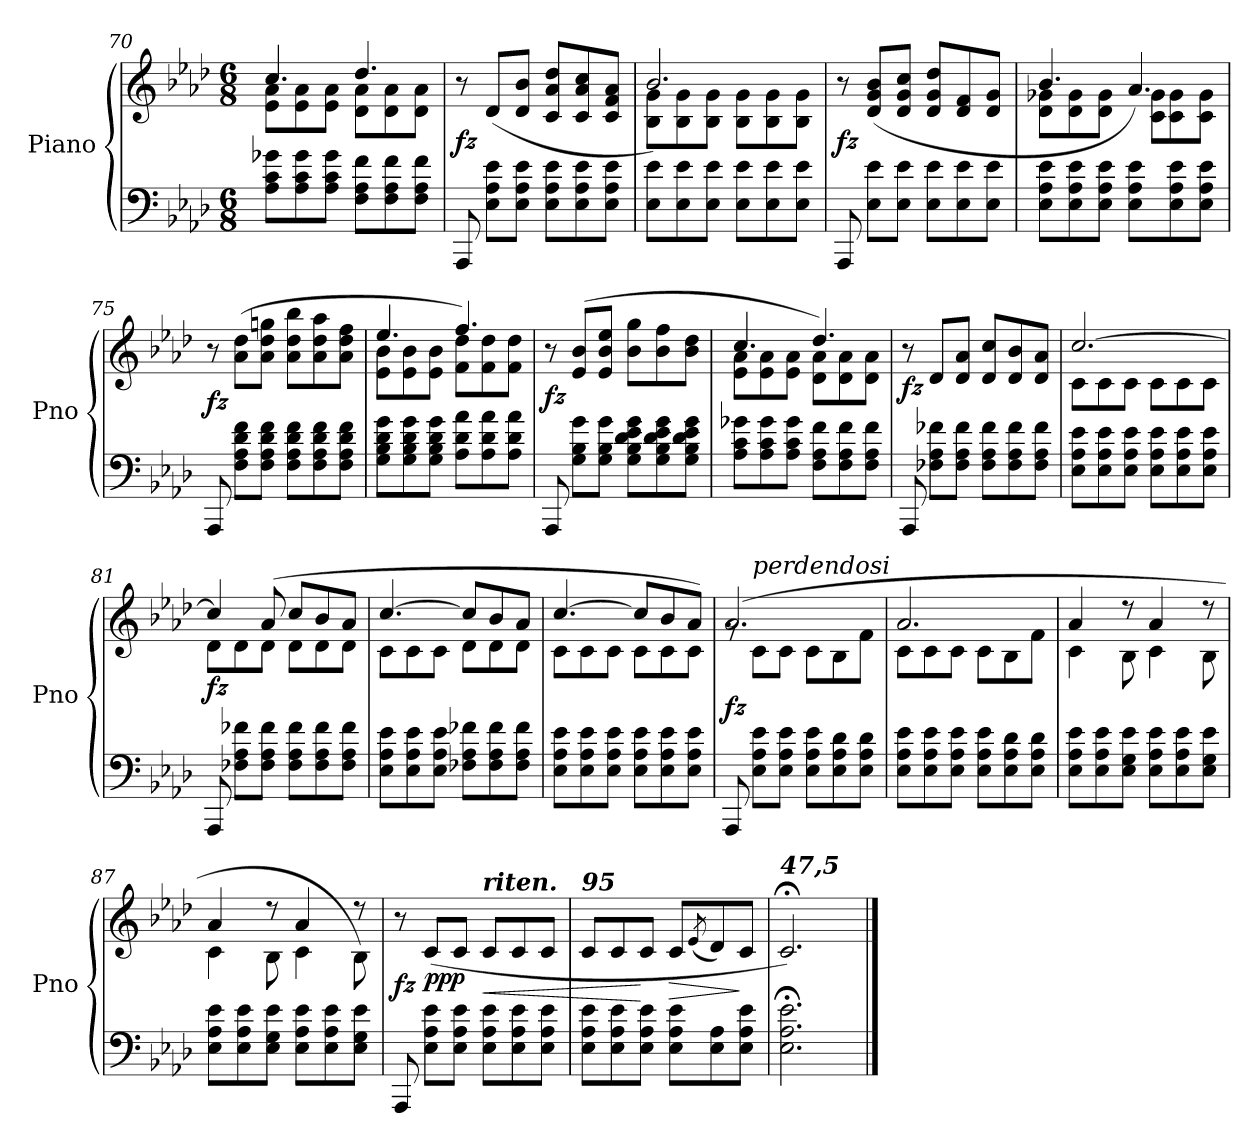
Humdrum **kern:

**kern	**kern	**dynam
*part1	*part1	*part1
*staff2	*staff1	*staff1/2
*I"Piano	*	*
*I'Pno	*	*
*clefF4	*clefG2	*
*k[b-e-a-d-]	*k[b-e-a-d-]	*
*M6/8	*M6/8	*
=70	=70	=70
*	*^	*
8A-\ 8c\ 8g-X\L	4.cc/	8e-\ 8a-\L	.
8A-\ 8c\ 8g-\	.	8e-\ 8a-\	.
8A-\ 8c\ 8g-\J	.	8e-\ 8a-\J	.
8F\ 8A-\ 8f\L	4.dd-/	8d-\ 8a-\L	.
8F\ 8A-\ 8f\	.	8d-\ 8a-\	.
8F\ 8A-\ 8f\J	.	8d-\ 8a-\J	.
=71	=71	=71	=71
!	!	!	!LO:DY:a=2
*	*v	*v	*
8AAA-/	8r	fz
8E-\ 8A-\ 8e-\L	(>8d-/L	.
8E-\ 8A-\ 8e-\J	8d-/ 8b-/J	.
8E-\ 8A-\ 8e-\L	8c/ 8a-/ 8dd-/L	.
8E-\ 8A-\ 8e-\	8c/ 8a-/ 8cc/	.
8E-\ 8A-\ 8e-\J	8c/ 8f/ 8a-/J	.
=72	=72	=72
*	*^	*
8E-\ 8e-\L	2.b-/)	8B-\ 8g\L	.
8E-\ 8e-\	.	8B-\ 8g\	.
8E-\ 8e-\J	.	8B-\ 8g\J	.
8E-\ 8e-\L	.	8B-\ 8g\L	.
8E-\ 8e-\	.	8B-\ 8g\	.
8E-\ 8e-\J	.	8B-\ 8g\J	.
=73	=73	=73	=73
!	!	!	!LO:DY:a=2
*	*v	*v	*
8AAA-/	8r	fz
8E-\ 8e-\L	(8d-/ 8g/ 8b-/L	.
8E-\ 8e-\J	8d-/ 8g/ 8cc/J	.
8E-\ 8e-\L	8d-/ 8g/ 8dd-/L	.
8E-\ 8e-\	8d-/ 8f/	.
8E-\ 8e-\J	8d-/ 8g/J	.
!!LO:PB:g=z
=74	=74	=74
*	*^	*
8E-\ 8A-\ 8e-\L	4.b-/	8d-\ 8g-X\L	.
8E-\ 8A-\ 8e-\	.	8d-\ 8g-\	.
8E-\ 8A-\ 8e-\J	.	8d-\ 8g-\J	.
8E-\ 8A-\ 8e-\L	4.a-/)	8c\ 8g-\L	.
8E-\ 8A-\ 8e-\	.	8c\ 8g-\	.
8E-\ 8A-\ 8e-\J	.	8c\ 8g-\J	.
=75	=75	=75	=75
!	!	!	!LO:DY:a=2
*	*v	*v	*
8AAA-/	8r	fz
8F\ 8A-\ 8d-\ 8f\L	(8a-\ 8dd-\L	.
8F\ 8A-\ 8d-\ 8f\J	8a-\ 8dd-\ 8ggn\J	.
8F\ 8A-\ 8d-\ 8f\L	8a-\ 8dd-\ 8bb-\L	.
8F\ 8A-\ 8d-\ 8f\	8a-\ 8dd-\ 8aa-\	.
8F\ 8A-\ 8d-\ 8f\J	8a-\ 8dd-\ 8ff\J	.
=76	=76	=76
*	*^	*
8G\ 8B-\ 8d-\ 8g\L	4.ee-/	8e-\ 8b-\L	.
8G\ 8B-\ 8d-\ 8g\	.	8e-\ 8b-\	.
8G\ 8B-\ 8d-\ 8g\J	.	8e-\ 8b-\J	.
8A-\ 8d-\ 8a-\L	4.ff/)	8f\ 8dd-\L	.
8A-\ 8d-\ 8a-\	.	8f\ 8dd-\	.
8A-\ 8d-\ 8a-\J	.	8f\ 8dd-\J	.
=77	=77	=77	=77
!	!	!	!LO:DY:a=2
*	*v	*v	*
8AAA-/	8r	fz
8G\ 8B-\ 8g\L	(8e-/ 8b-/L	.
8G\ 8B-\ 8g\J	8e-/ 8b-/ 8ee-/J	.
8G\ 8B-\ 8d-\ 8e-\ 8g\L	8b-\ 8gg\L	.
8G\ 8B-\ 8d-\ 8e-\ 8g\	8b-\ 8ff\	.
8G\ 8B-\ 8d-\ 8e-\ 8g\J	8b-\ 8dd-\J	.
=78	=78	=78
*	*^	*
8A-\ 8c\ 8g-X\L	4.cc/	8e-\ 8a-\L	.
8A-\ 8c\ 8g-\	.	8e-\ 8a-\	.
8A-\ 8c\ 8g-\J	.	8e-\ 8a-\J	.
8F\ 8A-\ 8f\L	4.dd-/)	8d-\ 8a-\L	.
8F\ 8A-\ 8f\	.	8d-\ 8a-\	.
8F\ 8A-\ 8f\J	.	8d-\ 8a-\J	.
!!LO:LB:g=z
=79	=79	=79	=79
!	!	!	!LO:DY:a=2
*	*v	*v	*
8AAA-/	8r	fz
8F-X\ 8A-\ 8f-X\L	8d-/L	.
8F-\ 8A-\ 8f-\J	8d-/ 8a-/J	.
8F-\ 8A-\ 8f-\L	8d-/ 8cc/L	.
8F-\ 8A-\ 8f-\	8d-/ 8b-/	.
8F-\ 8A-\ 8f-\J	8d-/ 8a-/J	.
=80	=80	=80
*	*^	*
8E-\ 8A-\ 8e-\L	[2.cc/	8c\L	.
8E-\ 8A-\ 8e-\	.	8c\	.
8E-\ 8A-\ 8e-\J	.	8c\J	.
8E-\ 8A-\ 8e-\L	.	8c\L	.
8E-\ 8A-\ 8e-\	.	8c\	.
8E-\ 8A-\ 8e-\J	.	8c\J	.
=81	=81	=81	=81
!	!	!	!LO:DY:a=2
8AAA-/	4cc/]	8d-\L	fz
8F-X\ 8A-\ 8f-X\L	.	8d-\	.
8F-\ 8A-\ 8f-\J	(8a-/	8d-\J	.
8F-\ 8A-\ 8f-\L	8cc/L	8d-\L	.
8F-\ 8A-\ 8f-\	8b-/	8d-\	.
8F-\ 8A-\ 8f-\J	8a-/J	8d-\J	.
=82	=82	=82	=82
8E-\ 8A-\ 8e-\L	[4.cc/	8c\L	.
8E-\ 8A-\ 8e-\	.	8c\	.
8E-\ 8A-\ 8e-\J	.	8c\J	.
8F-X\ 8A-\ 8f-X\L	8cc/L]	8d-\L	.
8F-\ 8A-\ 8f-\	8b-/	8d-\	.
8F-\ 8A-\ 8f-\J	8a-/J	8d-\J	.
=83	=83	=83	=83
8E-\ 8A-\ 8e-\L	[4.cc/	8c\L	.
8E-\ 8A-\ 8e-\	.	8c\	.
8E-\ 8A-\ 8e-\J	.	8c\J	.
8E-\ 8A-\ 8e-\L	8cc/L]	8c\L	.
8E-\ 8A-\ 8e-\	8b-/	8c\	.
8E-\ 8A-\ 8e-\J	8a-/J)	8c\J	.
!!LO:LB:g=z	!!
=84	=84	=84	=84
!	!	!	!LO:DY:a=2
8AAA-/	(2.a-/	8rg	fz
!	!	!LO:TX:a:i:t=perdendosi	!
8E-\ 8A-\ 8e-\L	.	8c\L	.
8E-\ 8A-\ 8e-\J	.	8c\J	.
8E-\ 8A-\ 8e-\L	.	8c\L	.
8E-\ 8A-\ 8d-\	.	8B-\	.
8E-\ 8A-\ 8d-\J	.	8f\J	.
=85	=85	=85	=85
8E-\ 8A-\ 8e-\L	2.a-/	8c\L	.
8E-\ 8A-\ 8e-\	.	8c\	.
8E-\ 8A-\ 8e-\J	.	8c\J	.
8E-\ 8A-\ 8e-\L	.	8c\L	.
8E-\ 8A-\ 8d-\	.	8B-\	.
8E-\ 8A-\ 8d-\J	.	8f\J	.
=86	=86	=86	=86
8E-\ 8A-\ 8e-\L	4a-/	4c\	.
8E-\ 8A-\ 8e-\	.	.	.
8E-\ 8G\ 8e-\J	8r	8B-\	.
8E-\ 8A-\ 8e-\L	4a-/	4c\	.
8E-\ 8A-\ 8e-\	.	.	.
8E-\ 8G\ 8e-\J	8r	8B-\	.
!!LO:LB:g=z	!!
=87	=87	=87	=87
8E-\ 8A-\ 8e-\L	4a-/	4c\	.
8E-\ 8A-\ 8e-\	.	.	.
8E-\ 8G\ 8e-\J	8r	8B-\	.
8E-\ 8A-\ 8e-\L	4a-/	4c\	.
8E-\ 8A-\ 8e-\	.	.	.
8E-\ 8G\ 8e-\J	8r	8B-\)	.
=88	=88	=88	=88
!	!	!	!LO:DY:a=2
*	*v	*v	*
8AAA-/	8r	fz
!	!	!LO:DY:b
8E-\ 8A-\ 8e-\L	(8c/L	ppp
8E-\ 8A-\ 8e-\J	8c/J	.
!	!LO:TX:a:Bi:t=riten.	!
!	!	!LO:HP:b
8E-\ 8A-\ 8e-\L	8c/L	<
8E-\ 8A-\ 8e-\	8c/	.
8E-\ 8A-\ 8e-\J	8c/J	.
=89	=89	=89
!	!LO:TX:a:Bi:t=95	!
8E-\ 8A-\ 8e-\L	8c/L	.
8E-\ 8A-\ 8e-\	8c/	.
8E-\ 8A-\ 8e-\J	8c/J	[
!	!	!LO:HP:b
8E-\ 8A-\ 8e-\L	8c/L	>
.	(8qe-/	.
8E-\ 8A-\	8d-/)	.
8E-\ 8A-\ 8e-\J	8c/J	]
=90	=90	=90
!	!LO:TX:a:Bi:t=47,5	!
2.E-\; 2.A-\; 2.e-\;	2.c;</)	.
==	==	==
*-	*-	*-
